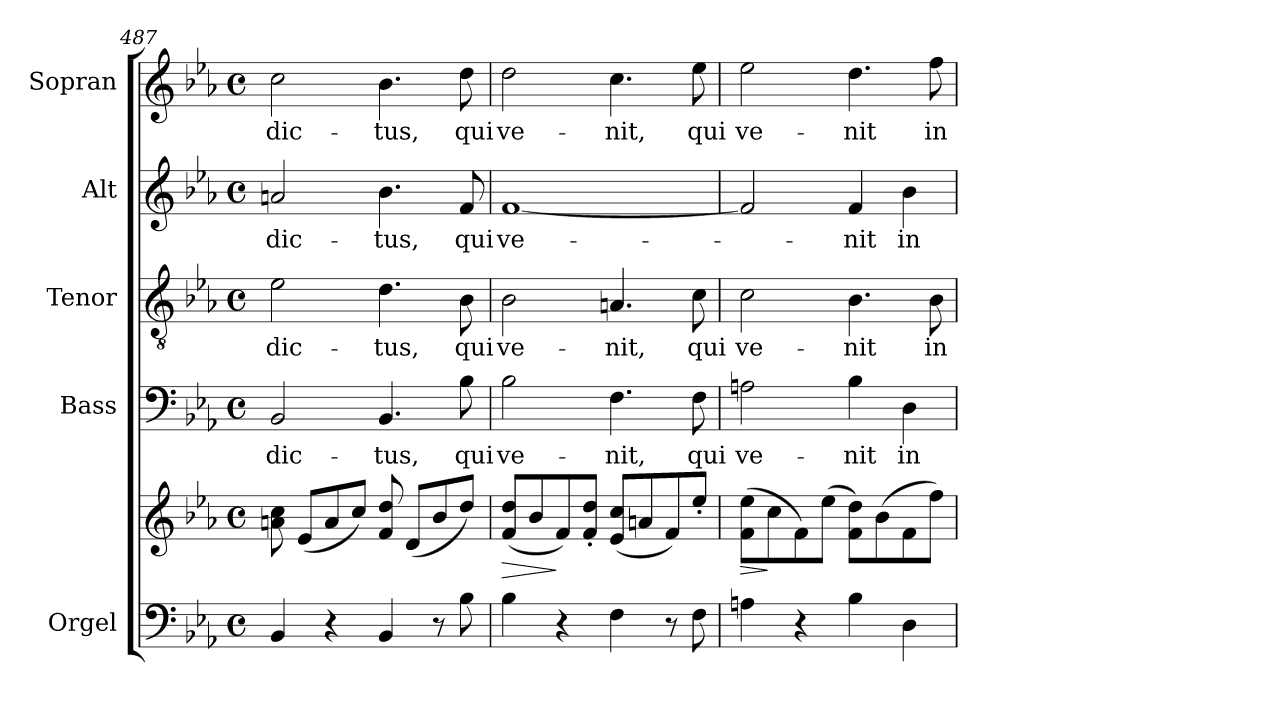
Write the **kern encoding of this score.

**kern	**kern	**dynam	**kern	**text	**kern	**text	**kern	**text	**kern	**text
*part5	*part5	*part5	*part4	*part4	*part3	*part3	*part2	*part2	*part1	*part1
*staff6	*staff5	*staff5/6	*staff4	*staff4	*staff3	*staff3	*staff2	*staff2	*staff1	*staff1
*I"Orgel	*	*	*I"Bass	*	*I"Tenor	*	*I"Alt	*	*I"Sopran	*
*I'Org.	*	*	*I'B.	*	*I'T.	*	*I'A.	*	*I'S.	*
*clefF4	*clefG2	*	*clefF4	*	*clefGv2	*	*clefG2	*	*clefG2	*
*k[b-e-a-]	*k[b-e-a-]	*	*k[b-e-a-]	*	*k[b-e-a-]	*	*k[b-e-a-]	*	*k[b-e-a-]	*
*E-:	*E-:	*	*E-:	*	*E-:	*	*E-:	*	*E-:	*
*M4/4	*M4/4	*	*M4/4	*	*M4/4	*	*M4/4	*	*M4/4	*
*met(c)	*met(c)	*	*met(c)	*	*met(c)	*	*met(c)	*	*met(c)	*
=487	=487	=487	=487	=487	=487	=487	=487	=487	=487	=487
!	!	!	!	!LO:LY:b	!	!LO:LY:b	!	!LO:LY:b	!	!LO:LY:b
4BB-/	8an\ 8cc\	.	2BB-/	-dic-	2e-\	-dic-	2an/	-dic-	2cc\	-dic-
.	(<8e-/L	.	.	.	.	.	.	.	.	.
4r	8a/	.	.	.	.	.	.	.	.	.
.	8cc/J)	.	.	.	.	.	.	.	.	.
!	!	!	!	!LO:LY:b	!	!LO:LY:b	!	!LO:LY:b	!	!LO:LY:b
4BB-/	8f/ 8dd/	.	4.BB-/	-tus,	4.d\	-tus,	4.b-\	-tus,	4.b-\	-tus,
.	(<8d/L	.	.	.	.	.	.	.	.	.
8r	8b-/	.	.	.	.	.	.	.	.	.
!	!	!	!	!LO:LY:b	!	!LO:LY:b	!	!LO:LY:b	!	!LO:LY:b
8B-\	8dd/J)	.	8B-\	qui	8B-\	qui	8f/	qui	8dd\	qui
=488	=488	=488	=488	=488	=488	=488	=488	=488	=488	=488
!	!	!LO:HP:b	!	!LO:LY:b	!	!LO:LY:b	!	!LO:LY:b	!	!LO:LY:b
4B-\	(<8f/ 8dd/L	>	2B-\	ve-	2B-\	ve-	[1f	ve-	2dd\	ve-
.	8b-/	.	.	.	.	.	.	.	.	.
4r	8f/)	]	.	.	.	.	.	.	.	.
.	8f/'< 8dd/'<J	.	.	.	.	.	.	.	.	.
!	!	!	!	!LO:LY:b	!	!LO:LY:b	!	!	!	!LO:LY:b
4F\	(<8e-/ 8cc/L	.	4.F\	-nit,	4.An/	-nit,	.	.	4.cc\	-nit,
.	8an/	.	.	.	.	.	.	.	.	.
8r	8f/)	.	.	.	.	.	.	.	.	.
!	!	!	!	!LO:LY:b	!	!LO:LY:b	!	!	!	!LO:LY:b
8F\	8ee-'</J	.	8F\	qui	8c\	qui	.	.	8ee-\	qui
=489	=489	=489	=489	=489	=489	=489	=489	=489	=489	=489
!	!	!LO:HP:b	!	!LO:LY:b	!	!LO:LY:b	!	!	!	!LO:LY:b
4An\	(>8f\ 8ee-\L	>	2An\	ve-	2c\	ve-	2f/]	.	2ee-\	ve-
.	8cc\	]	.	.	.	.	.	.	.	.
4r	8f\)	.	.	.	.	.	.	.	.	.
.	(>8ee-\J	.	.	.	.	.	.	.	.	.
!	!	!	!	!LO:LY:b	!	!LO:LY:b	!	!LO:LY:b	!	!LO:LY:b
4B-\	8f\ 8dd\L)	.	4B-\	-nit	4.B-\	-nit	4f/	-nit	4.dd\	-nit
.	(>8b-\	.	.	.	.	.	.	.	.	.
!	!	!	!	!LO:LY:b	!	!	!	!LO:LY:b	!	!
4D\	8f\	.	4D\	in	.	.	4b-\	in	.	.
!	!	!	!	!	!	!LO:LY:b	!	!	!	!LO:LY:b
.	8ff\J)	.	.	.	8B-\	in	.	.	8ff\	in
=	=	=	=	=	=	=	=	=	=	=
*-	*-	*-	*-	*-	*-	*-	*-	*-	*-	*-
